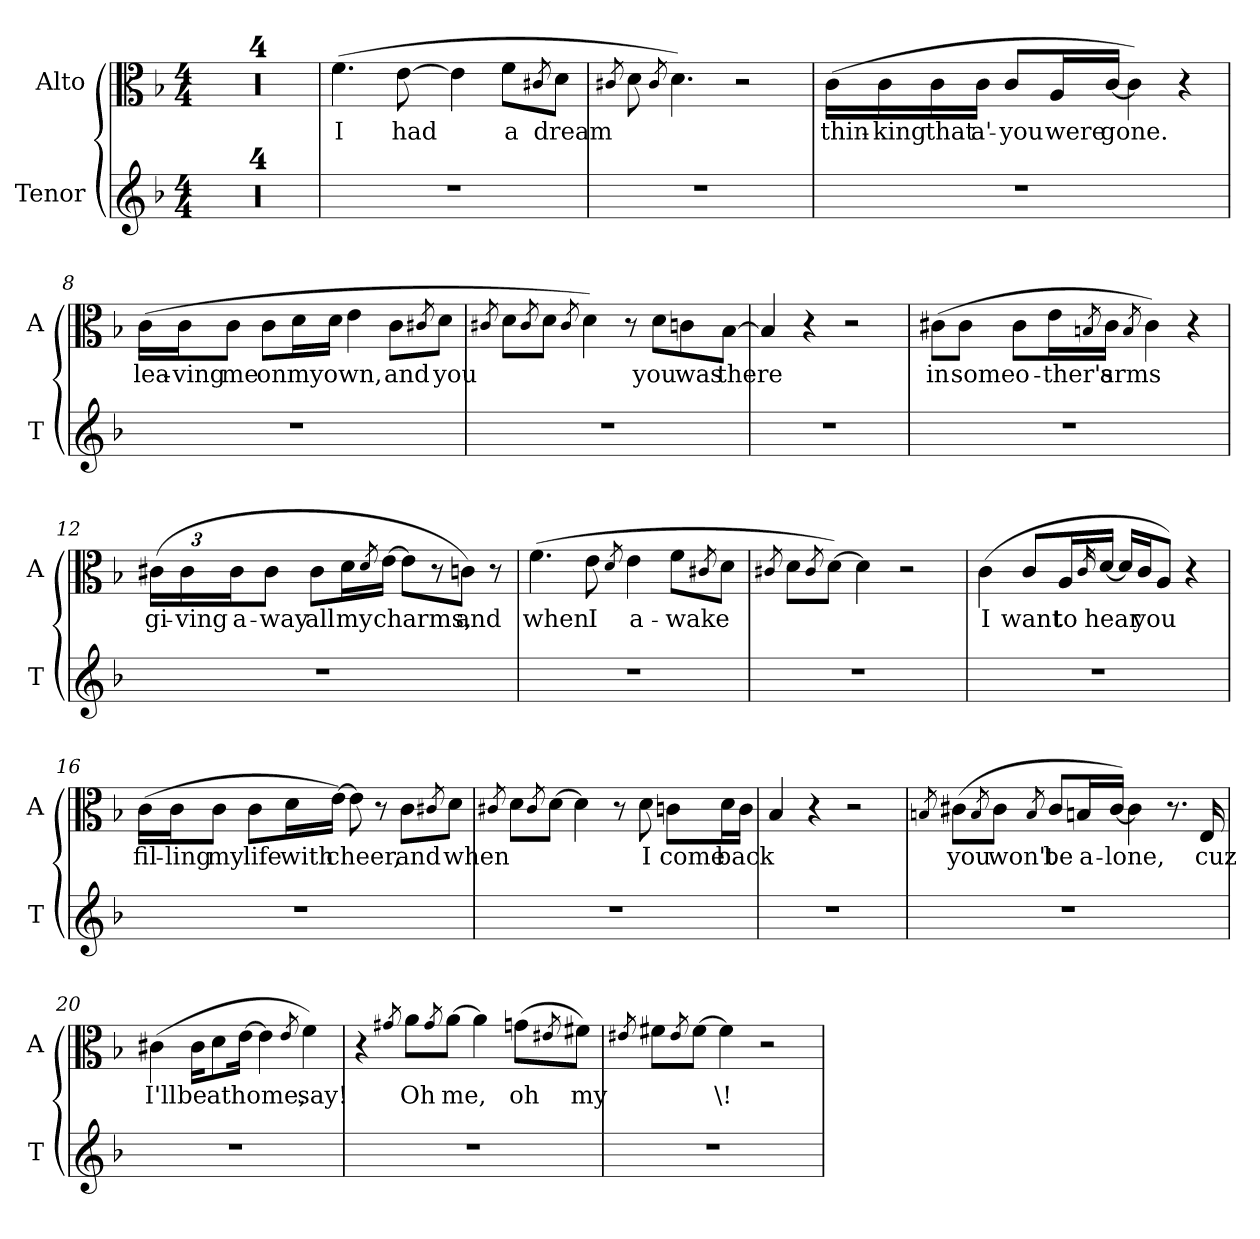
**kern	**kern	**text
*part2	*part1	*part1
*staff2	*staff1	*staff1
*I"Tenor	*I"Alto	*
*I'T	*I'A	*
*clefG2	*clefC3	*
*k[b-]	*k[b-]	*
*F:	*F:	*
*M4/4	*M4/4	*
*MM120	*MM120	*
=1	=1	=1
1r	1r	.
=2	=2	=2
1r	1r	.
=3	=3	=3
1r	1r	.
=4	=4	=4
1r	1r	.
=5	=5	=5
!	!	!LO:LY:b
1r	(>4.f\	I
!	!	!LO:LY:b
.	[8e\	had
.	4e\]	.
!	!	!LO:LY:b
.	8f\L	a
.	8qc#X/	.
!	!	!LO:LY:b
.	8d\J	dream
=6	=6	=6
.	8qc#X/	.
1r	8d\	.
.	8qc#/	.
.	4.d\)	.
.	2r	.
=7	=7	=7
!	!	!LO:LY:b
1r	(>16c\LL	thin-
!	!	!LO:LY:b
.	16c\	-king
!	!	!LO:LY:b
.	16c\	that
!	!	!LO:LY:b
.	16c\JJ	a'-
!	!	!LO:LY:b
.	8c/L	-you
!	!	!LO:LY:b
.	16A/L	were
!	!	!LO:LY:b
.	[16c/JJ	gone.
.	4c\])	.
.	4r	.
=8	=8	=8
!	!	!LO:LY:b
1r	(>16c\LL	lea-
!	!	!LO:LY:b
.	16c\J	-ving
!	!	!LO:LY:b
.	8c\J	me
!	!	!LO:LY:b
.	8c\L	on
!	!	!LO:LY:b
.	16d\L	my
!	!	!LO:LY:b
.	16d\JJ	own,
.	4e\	.
!	!	!LO:LY:b
.	8c\L	and
.	8qc#X/	.
!	!	!LO:LY:b
.	8d\J	you
=9	=9	=9
.	8qc#X/	.
1r	8d\L	.
.	8qc#/	.
.	8d\J	.
.	8qc#/	.
.	4d\)	.
.	8r	.
!	!	!LO:LY:b
.	8d\L	you
!	!	!LO:LY:b
.	8cn\	was
!	!	!LO:LY:b
.	[8B-\J	there
=10	=10	=10
1r	4B-/]	.
.	4r	.
.	2r	.
=11	=11	=11
!	!	!LO:LY:b
1r	(>8c#X\L	in
!	!	!LO:LY:b
.	8c#\J	some
!	!	!LO:LY:b
.	8c#\L	o-
!	!	!LO:LY:b
.	16e\L	-ther's
.	8qBn/	.
!	!	!LO:LY:b
.	16c#\JJ	arms
.	8qB/	.
.	4c#\)	.
.	4r	.
=12	=12	=12
*	*Xbrackettup	*
!	!	!LO:LY:b
1r	(>24c#X\LL	gi-
!	!	!LO:LY:b
.	24c#\	-ving
!	!	!LO:LY:b
.	24c#\J	a-
!	!	!LO:LY:b
.	8c#\J	-way
!	!	!LO:LY:b
.	8c#\L	all
!	!	!LO:LY:b
.	16d\L	my
.	8qd/	.
!	!	!LO:LY:b
.	[16e\JJ	charms,
.	8e\L]	.
.	8r	.
!	!	!LO:LY:b
.	8cn\J)	and
.	8r	.
=13	=13	=13
!	!	!LO:LY:b
1r	(>4.f\	when
!	!	!LO:LY:b
.	8e\	I
.	8qd/	.
!	!	!LO:LY:b
.	4e\	a-
!	!	!LO:LY:b
.	8f\L	-wake
.	8qc#X/	.
.	8d\J	.
=14	=14	=14
.	8qc#X/	.
1r	8d\L	.
.	8qc#/	.
.	[8d\J)	.
.	4d\]	.
.	2r	.
=15	=15	=15
!	!	!LO:LY:b
1r	(>4c\	I
!	!	!LO:LY:b
.	8c/L	want
!	!	!LO:LY:b
.	16A/L	to
.	16qc/	.
!	!	!LO:LY:b
.	[16d/JJ	hear
.	16d/LL]	.
!	!	!LO:LY:b
.	16c/J	you
.	8A/J)	.
.	4r	.
=16	=16	=16
!	!	!LO:LY:b
1r	(>16c\LL	fil-
!	!	!LO:LY:b
.	16c\J	-ling
!	!	!LO:LY:b
.	8c\J	my
!	!	!LO:LY:b
.	8c\L	life
!	!	!LO:LY:b
.	16d\L	with
!	!	!LO:LY:b
.	[16e\JJ)	cheer,
.	8e\]	.
.	8r	.
!	!	!LO:LY:b
.	8c\L	and
.	8qc#X/	.
!	!	!LO:LY:b
.	8d\J	when
=17	=17	=17
.	8qc#X/	.
1r	8d\L	.
.	8qc#/	.
.	[8d\J	.
.	4d\]	.
.	8r	.
!	!	!LO:LY:b
.	8d\	I
!	!	!LO:LY:b
.	8cn\L	come
!	!	!LO:LY:b
.	16d\L	back
.	16c\JJ	.
=18	=18	=18
1r	4B-/	.
.	4r	.
.	2r	.
=19	=19	=19
.	8qBn/	.
!	!	!LO:LY:b
1r	(>8c#X\L	you
.	8qB/	.
!	!	!LO:LY:b
.	8c#\J	won't
.	8qB/	.
!	!	!LO:LY:b
.	8c#/L	be
!	!	!LO:LY:b
.	16B/L	a-
!	!	!LO:LY:b
.	[16c#/JJ)	-lone,
.	4c#\]	.
.	8.r	.
!	!	!LO:LY:b
.	16E/	cuz
=20	=20	=20
!	!	!LO:LY:b
1r	(>4c#X\	I'll
!	!	!LO:LY:b
.	16c#\KL	be
!	!	!LO:LY:b
.	8d\	at
!	!	!LO:LY:b
.	[16e\Jk	home,
.	4e\]	.
.	8qe/	.
!	!	!LO:LY:b
.	4f\)	say!
=21	=21	=21
1r	4r	.
.	8qg#X/	.
!	!	!LO:LY:b
.	8a\L	Oh
.	8qg#/	.
!	!	!LO:LY:b
.	[8a\J	me,
.	4a\]	.
!	!	!LO:LY:b
.	(>8gn\L	oh
.	8qe#X/	.
!	!	!LO:LY:b
.	8f#X\J)	my
=22	=22	=22
.	8qe#X/	.
1r	8f#X\L	.
.	8qe#/	.
.	[8f#\J	.
!	!	!LO:LY:b
.	4f#\]	\!
.	2r	.
=	=	=
*-	*-	*-
